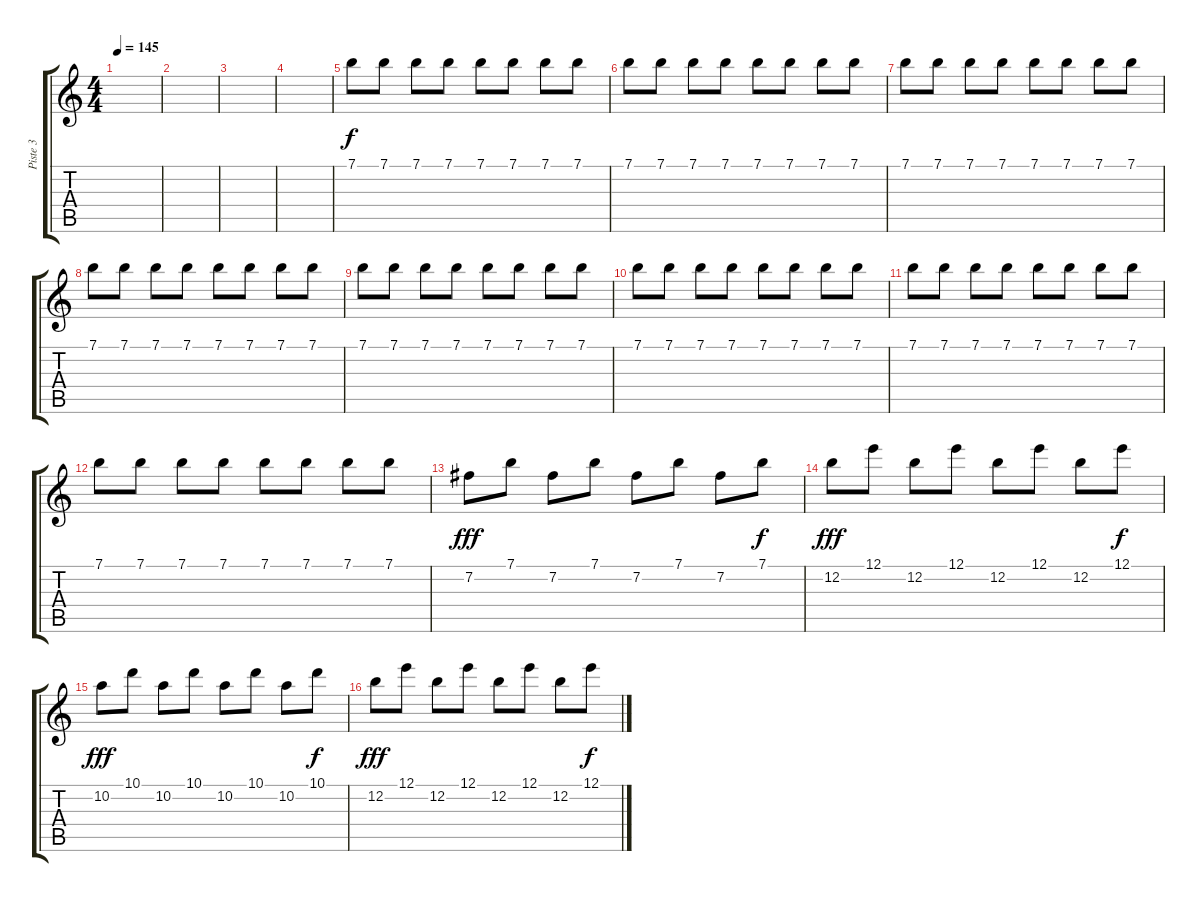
\track ("Piste 3" "Piste 3") {instrument distortionguitar}
\staff {score tabs}
\tuning (E4 B3 G3 D3 A2 E2) {hide}
\ts (4 4)
\tempo 145
\clef g2
\ks c
|
|
|
|
7.1.8 7.1.8 7.1.8 7.1.8 7.1.8 7.1.8 7.1.8 7.1.8 |
7.1.8 7.1.8 7.1.8 7.1.8 7.1.8 7.1.8 7.1.8 7.1.8 |
7.1.8 7.1.8 7.1.8 7.1.8 7.1.8 7.1.8 7.1.8 7.1.8 |
7.1.8 7.1.8 7.1.8 7.1.8 7.1.8 7.1.8 7.1.8 7.1.8 |
7.1.8 7.1.8 7.1.8 7.1.8 7.1.8 7.1.8 7.1.8 7.1.8 |
7.1.8 7.1.8 7.1.8 7.1.8 7.1.8 7.1.8 7.1.8 7.1.8 |
7.1.8 7.1.8 7.1.8 7.1.8 7.1.8 7.1.8 7.1.8 7.1.8 |
7.1.8 7.1.8 7.1.8 7.1.8 7.1.8 7.1.8 7.1.8 7.1.8 |
7.2.8{dy fff} 7.1.8 7.2.8 7.1.8 7.2.8 7.1.8 7.2.8 7.1.8{dy f} |
12.2.8{dy fff} 12.1.8 12.2.8 12.1.8 12.2.8 12.1.8 12.2.8 12.1.8{dy f} |
10.2.8{dy fff} 10.1.8 10.2.8 10.1.8 10.2.8 10.1.8 10.2.8 10.1.8{dy f} |
12.2.8{dy fff} 12.1.8 12.2.8 12.1.8 12.2.8 12.1.8 12.2.8 12.1.8{dy f}
